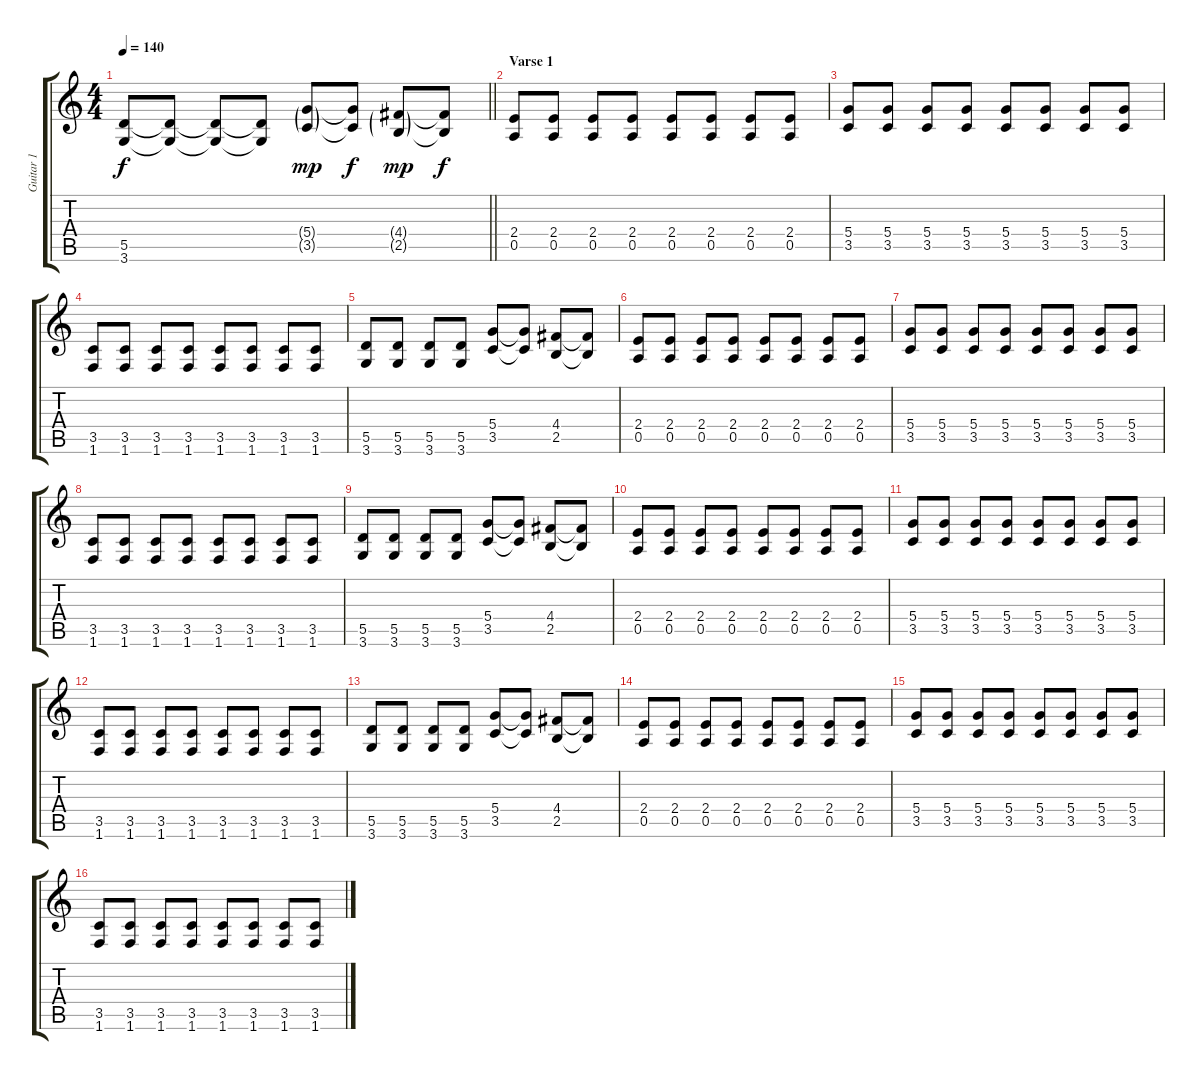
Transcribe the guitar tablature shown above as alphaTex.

\track ("Guitar 1" "Guitar 1") {instrument distortionguitar}
\staff {score tabs}
\tuning (E4 B3 G3 D3 A2 E2) {hide}
\ts (4 4)
\tempo 140
\clef g2
\barLineRight lightlight
\ks c
(5.5 3.6).8{dy f} (5.5{t} 3.6{t}).8 (5.5{t} 3.6{t}).8 (5.5{t} 3.6{t}).8 (5.4{g} 3.5{g}).8{dy mp} (5.4{t} 3.5{t}).8{dy f} (4.4{g} 2.5{g}).8{dy mp} (4.4{t} 2.5{t}).8{dy f} |
\section ("" "Varse 1")
(2.4 0.5).8 (2.4 0.5).8 (2.4 0.5).8 (2.4 0.5).8 (2.4 0.5).8 (2.4 0.5).8 (2.4 0.5).8 (2.4 0.5).8 |
(5.4 3.5).8 (5.4 3.5).8 (5.4 3.5).8 (5.4 3.5).8 (5.4 3.5).8 (5.4 3.5).8 (5.4 3.5).8 (5.4 3.5).8 |
(3.5 1.6).8 (3.5 1.6).8 (3.5 1.6).8 (3.5 1.6).8 (3.5 1.6).8 (3.5 1.6).8 (3.5 1.6).8 (3.5 1.6).8 |
(5.5 3.6).8 (5.5 3.6).8 (5.5 3.6).8 (5.5 3.6).8 (5.4 3.5).8 (5.4{t} 3.5{t}).8 (4.4 2.5).8 (4.4{t} 2.5{t}).8 |
(2.4 0.5).8 (2.4 0.5).8 (2.4 0.5).8 (2.4 0.5).8 (2.4 0.5).8 (2.4 0.5).8 (2.4 0.5).8 (2.4 0.5).8 |
(5.4 3.5).8 (5.4 3.5).8 (5.4 3.5).8 (5.4 3.5).8 (5.4 3.5).8 (5.4 3.5).8 (5.4 3.5).8 (5.4 3.5).8 |
(3.5 1.6).8 (3.5 1.6).8 (3.5 1.6).8 (3.5 1.6).8 (3.5 1.6).8 (3.5 1.6).8 (3.5 1.6).8 (3.5 1.6).8 |
(5.5 3.6).8 (5.5 3.6).8 (5.5 3.6).8 (5.5 3.6).8 (5.4 3.5).8 (5.4{t} 3.5{t}).8 (4.4 2.5).8 (4.4{t} 2.5{t}).8 |
(2.4 0.5).8 (2.4 0.5).8 (2.4 0.5).8 (2.4 0.5).8 (2.4 0.5).8 (2.4 0.5).8 (2.4 0.5).8 (2.4 0.5).8 |
(5.4 3.5).8 (5.4 3.5).8 (5.4 3.5).8 (5.4 3.5).8 (5.4 3.5).8 (5.4 3.5).8 (5.4 3.5).8 (5.4 3.5).8 |
(3.5 1.6).8 (3.5 1.6).8 (3.5 1.6).8 (3.5 1.6).8 (3.5 1.6).8 (3.5 1.6).8 (3.5 1.6).8 (3.5 1.6).8 |
(5.5 3.6).8 (5.5 3.6).8 (5.5 3.6).8 (5.5 3.6).8 (5.4 3.5).8 (5.4{t} 3.5{t}).8 (4.4 2.5).8 (4.4{t} 2.5{t}).8 |
(2.4 0.5).8 (2.4 0.5).8 (2.4 0.5).8 (2.4 0.5).8 (2.4 0.5).8 (2.4 0.5).8 (2.4 0.5).8 (2.4 0.5).8 |
(5.4 3.5).8 (5.4 3.5).8 (5.4 3.5).8 (5.4 3.5).8 (5.4 3.5).8 (5.4 3.5).8 (5.4 3.5).8 (5.4 3.5).8 |
(3.5 1.6).8 (3.5 1.6).8 (3.5 1.6).8 (3.5 1.6).8 (3.5 1.6).8 (3.5 1.6).8 (3.5 1.6).8 (3.5 1.6).8
